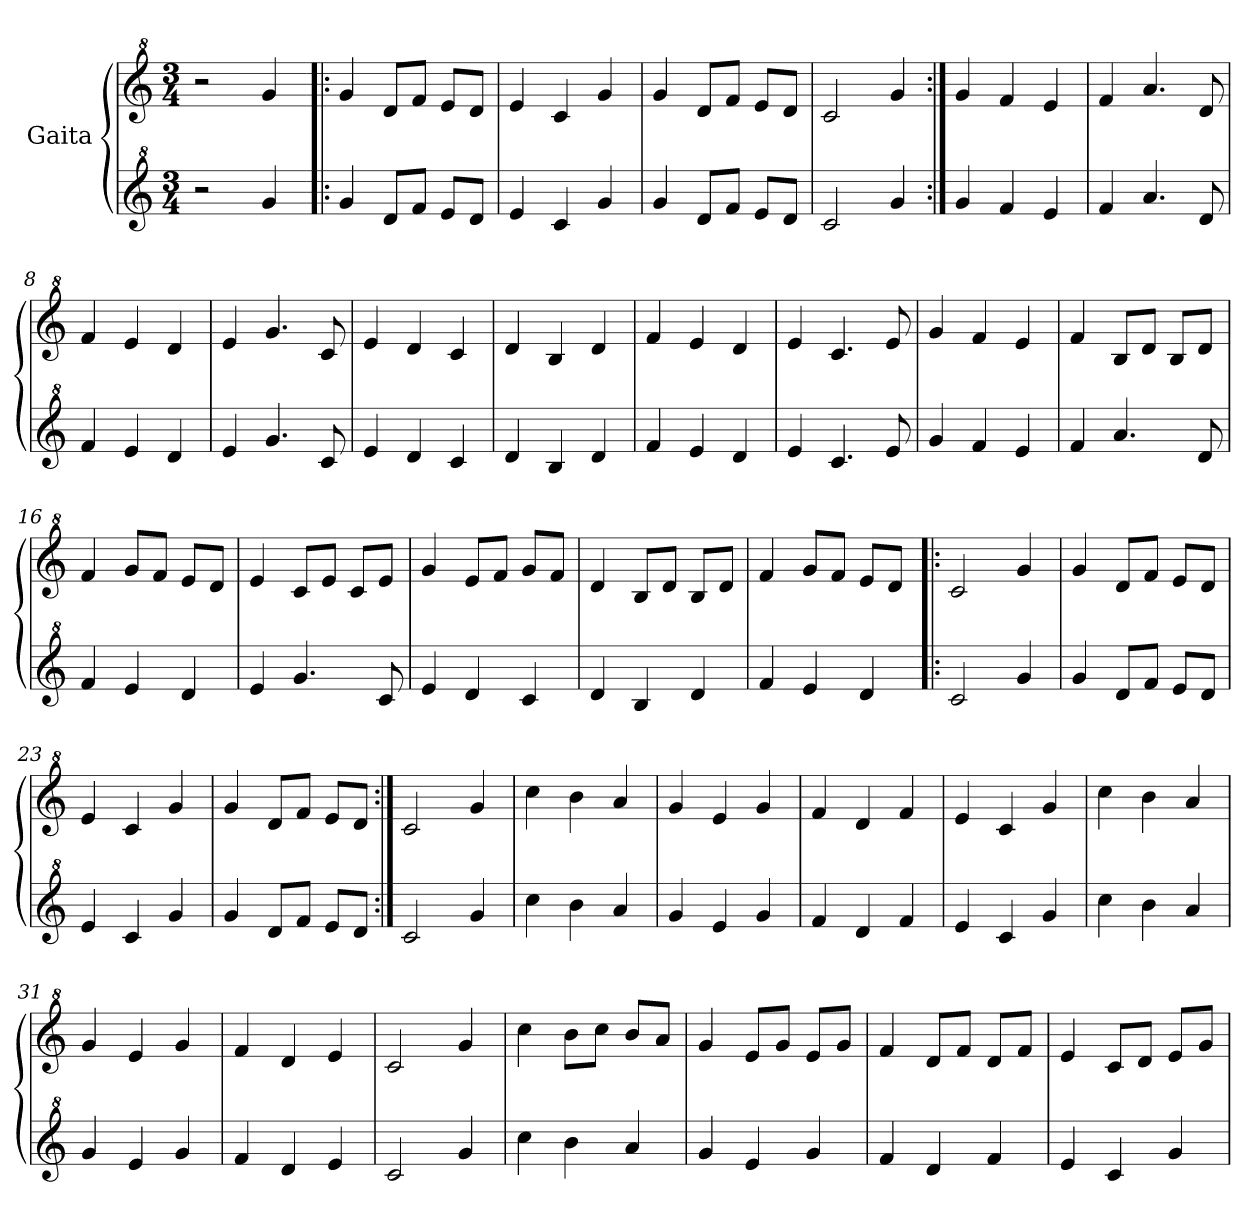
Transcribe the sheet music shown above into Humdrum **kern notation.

**kern	**kern
*part2	*part1
*staff2	*staff1
*I"Gaita	*I"Gaita
*clefG^2	*clefG^2
*k[]	*k[]
*M3/4	*M3/4
*MM200	*MM200
=1	=1
2r	2r
4gg/	4gg/
=2!|:	=2!|:
4gg/	4gg/
8dd/L	8dd/L
8ff/J	8ff/J
8ee/L	8ee/L
8dd/J	8dd/J
=3	=3
4ee/	4ee/
4cc/	4cc/
4gg/	4gg/
=4	=4
4gg/	4gg/
8dd/L	8dd/L
8ff/J	8ff/J
8ee/L	8ee/L
8dd/J	8dd/J
=5	=5
2cc/	2cc/
4gg/	4gg/
=6:|!	=6:|!
4gg/	4gg/
4ff/	4ff/
4ee/	4ee/
=7	=7
4ff/	4ff/
4.aa/	4.aa/
8dd/	8dd/
=8	=8
4ff/	4ff/
4ee/	4ee/
4dd/	4dd/
=9	=9
4ee/	4ee/
4.gg/	4.gg/
8cc/	8cc/
=10	=10
4ee/	4ee/
4dd/	4dd/
4cc/	4cc/
=11	=11
4dd/	4dd/
4b/	4b/
4dd/	4dd/
!!LO:LB:g=z
=12	=12
4ff/	4ff/
4ee/	4ee/
4dd/	4dd/
=13	=13
4ee/	4ee/
4.cc/	4.cc/
8ee/	8ee/
=14	=14
4gg/	4gg/
4ff/	4ff/
4ee/	4ee/
=15	=15
4ff/	4ff/
4.aa/	8b/L
.	8dd/J
.	8b/L
8dd/	8dd/J
=16	=16
4ff/	4ff/
4ee/	8gg/L
.	8ff/J
4dd/	8ee/L
.	8dd/J
=17	=17
4ee/	4ee/
4.gg/	8cc/L
.	8ee/J
.	8cc/L
8cc/	8ee/J
=18	=18
4ee/	4gg/
4dd/	8ee/L
.	8ff/J
4cc/	8gg/L
.	8ff/J
=19	=19
4dd/	4dd/
4b/	8b/L
.	8dd/J
4dd/	8b/L
.	8dd/J
=20	=20
4ff/	4ff/
4ee/	8gg/L
.	8ff/J
4dd/	8ee/L
.	8dd/J
!!LO:LB:g=z
=21!|:	=21!|:
2cc/	2cc/
4gg/	4gg/
=22	=22
4gg/	4gg/
8dd/L	8dd/L
8ff/J	8ff/J
8ee/L	8ee/L
8dd/J	8dd/J
=23	=23
4ee/	4ee/
4cc/	4cc/
4gg/	4gg/
=24	=24
4gg/	4gg/
8dd/L	8dd/L
8ff/J	8ff/J
8ee/L	8ee/L
8dd/J	8dd/J
=25:|!	=25:|!
2cc/	2cc/
4gg/	4gg/
=26	=26
4ccc\	4ccc\
4bb\	4bb\
4aa/	4aa/
=27	=27
4gg/	4gg/
4ee/	4ee/
4gg/	4gg/
=28	=28
4ff/	4ff/
4dd/	4dd/
4ff/	4ff/
=29	=29
4ee/	4ee/
4cc/	4cc/
4gg/	4gg/
=30	=30
4ccc\	4ccc\
4bb\	4bb\
4aa/	4aa/
=31	=31
4gg/	4gg/
4ee/	4ee/
4gg/	4gg/
=32	=32
4ff/	4ff/
4dd/	4dd/
4ee/	4ee/
!!LO:LB:g=z
=33	=33
2cc/	2cc/
4gg/	4gg/
=34	=34
4ccc\	4ccc\
4bb\	8bb\L
.	8ccc\J
4aa/	8bb/L
.	8aa/J
=35	=35
4gg/	4gg/
4ee/	8ee/L
.	8gg/J
4gg/	8ee/L
.	8gg/J
=36	=36
4ff/	4ff/
4dd/	8dd/L
.	8ff/J
4ff/	8dd/L
.	8ff/J
=37	=37
4ee/	4ee/
4cc/	8cc/L
.	8dd/J
4gg/	8ee/L
.	8gg/J
=	=
*-	*-
